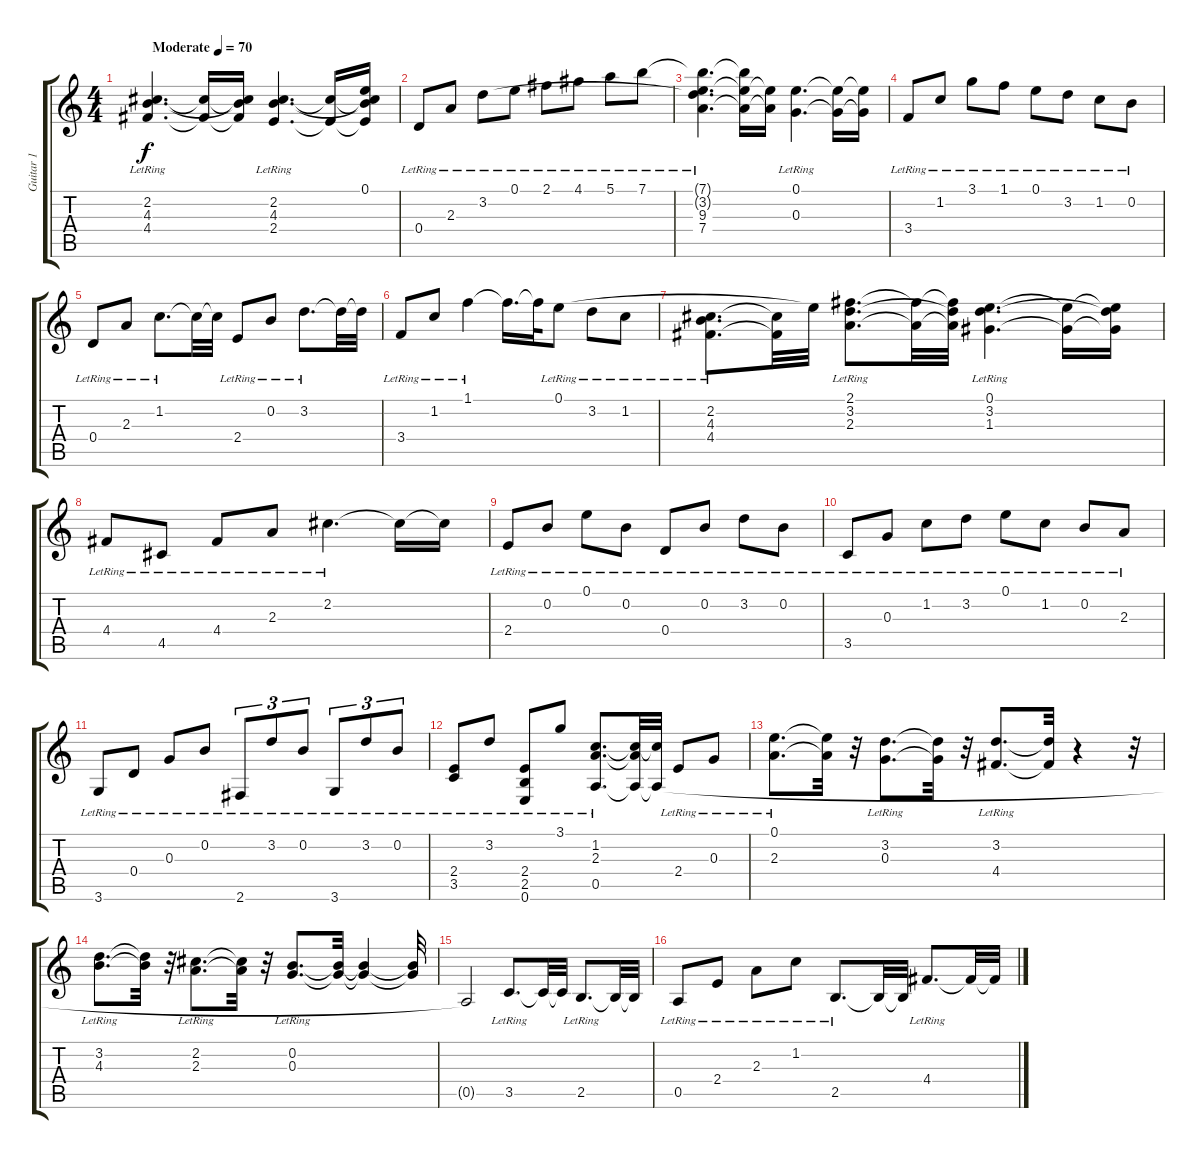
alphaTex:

\track ("Guitar 1" "Guitar 1") {instrument acousticguitarnylon}
\staff {score tabs}
\tuning (E4 B3 G3 D3 A2 E2) {hide}
\ts (4 4)
\tempo (70 "Moderate")
\clef g2
\ks c
(2.2{lr} 4.3{lr} 4.4{lr}).4{d dy f instrument acousticguitarnylon} (2.2{t} 4.4{t}).16 (2.2{t} 4.3{t} 4.4{t}).16 (2.2{lr} 4.3{lr} 2.4{lr}).4{d} (2.2{t} 2.4{t}).16 (0.1 2.2{t} 4.3{t} 2.4{t}).16 |
0.4{lr}.8 2.3{lr}.8 3.2{lr}.8 0.1{lr}.8 2.1{lr}.8 4.1{lr}.8 5.1{lr}.8 7.1{lr}.8 |
(7.1{t} 3.2{t} 9.3{lr} 7.4{lr}).4{d} (7.1{t} 9.3{t} 7.4{t}).16 (9.3{t} 7.4{t}).16 (0.1{lr} 0.3{lr}).4{d} (0.1{t} 0.3{t}).16 (0.1{t} 0.3{t}).16 |
3.4{lr}.8 1.2{lr}.8 3.1{lr}.8 1.1{lr}.8 0.1{lr}.8 3.2{lr}.8 1.2{lr}.8 0.2{lr}.8 |
0.4{lr}.8 2.3{lr}.8 1.2{lr}.8{d} 1.2{t}.32 1.2{t}.32 2.4{lr}.8 0.2{lr}.8 3.2{lr}.8{d} 3.2{t}.32 3.2{t}.32 |
3.4{lr}.8 1.2{lr}.8 1.1{lr}.4 1.1{t}.16{d} 1.1{t}.32 0.1{lr}.8 3.2{lr}.8 1.2{lr}.8 |
(2.2{lr} 4.3{lr} 4.4{lr}).8{d} (2.2{t} 4.4{t}).32 0.1{t}.32 (2.1{lr} 3.2{lr} 2.3{lr}).8{d} (2.1{t} 2.3{t}).32 (2.1{t} 3.2{t} 2.3{t}).32 (0.1{lr} 3.2{lr} 1.3{lr}).4{d} (0.1{t} 1.3{t}).16 (0.1{t} 3.2{t} 1.3{t}).16 |
4.4{lr}.8 4.5{lr}.8 4.4{lr}.8 2.3{lr}.8 2.2{lr}.4{d} 2.2{t}.16 2.2{t}.16 |
2.4{lr}.8 0.2{lr}.8 0.1{lr}.8 0.2{lr}.8 0.4{lr}.8 0.2{lr}.8 3.2{lr}.8 0.2{lr}.8 |
3.5{lr}.8 0.3{lr}.8 1.2{lr}.8 3.2{lr}.8 0.1{lr}.8 1.2{lr}.8 0.2{lr}.8 2.3{lr}.8 |
3.6{lr}.8 0.4{lr}.8 0.3{lr}.8 0.2{lr}.8 2.6{lr}.8{tu (3 2)} 3.2{lr}.8{tu (3 2)} 0.2{lr}.8{tu (3 2)} 3.6{lr}.8{tu (3 2)} 3.2{lr}.8{tu (3 2)} 0.2{lr}.8{tu (3 2)} |
(2.4{lr} 3.5{lr}).8 3.2{lr}.8 (2.4{lr} 2.5{lr} 0.6{lr}).8 3.1{lr}.8 (1.2{lr} 2.3{lr} 0.5{lr}).8{d} (1.2{t} 2.3{t} 0.5{t}).32 (1.2{t} 0.5{t}).32 2.4{lr}.8 0.3{lr}.8 |
(0.1{lr} 2.3{lr}).8{d} (0.1{t} 2.3{t}).32 r.32 (3.2{lr} 0.3{lr}).8{d} (3.2{t} 0.3{t}).32 r.32 (3.2{lr} 4.4{lr}).8{d} (3.2{t} 4.4{t}).32 r.4 r.32 |
(3.2{lr} 4.3{lr}).8{d} (3.2{t} 4.3{t}).32 r.32 (2.2{lr} 2.3{lr}).8{d} (2.2{t} 2.3{t}).32 r.32 (0.2{lr} 0.3{lr}).8{d} (0.2{t} 0.3{t}).32 (0.2{t} 0.3{t}).4 (0.2{t} 0.3{t}).32 |
0.5{t}.2 3.5{lr}.8{d} 3.5{t}.32 3.5{t}.32 2.5{lr}.8{d} 2.5{t}.32 2.5{t}.32 |
0.5{lr}.8 2.4{lr}.8 2.3{lr}.8 1.2{lr}.8 2.5{lr}.8{d} 2.5{t}.32 2.5{t}.32 4.4{lr}.8{d} 4.4{t}.32 4.4{t}.32
